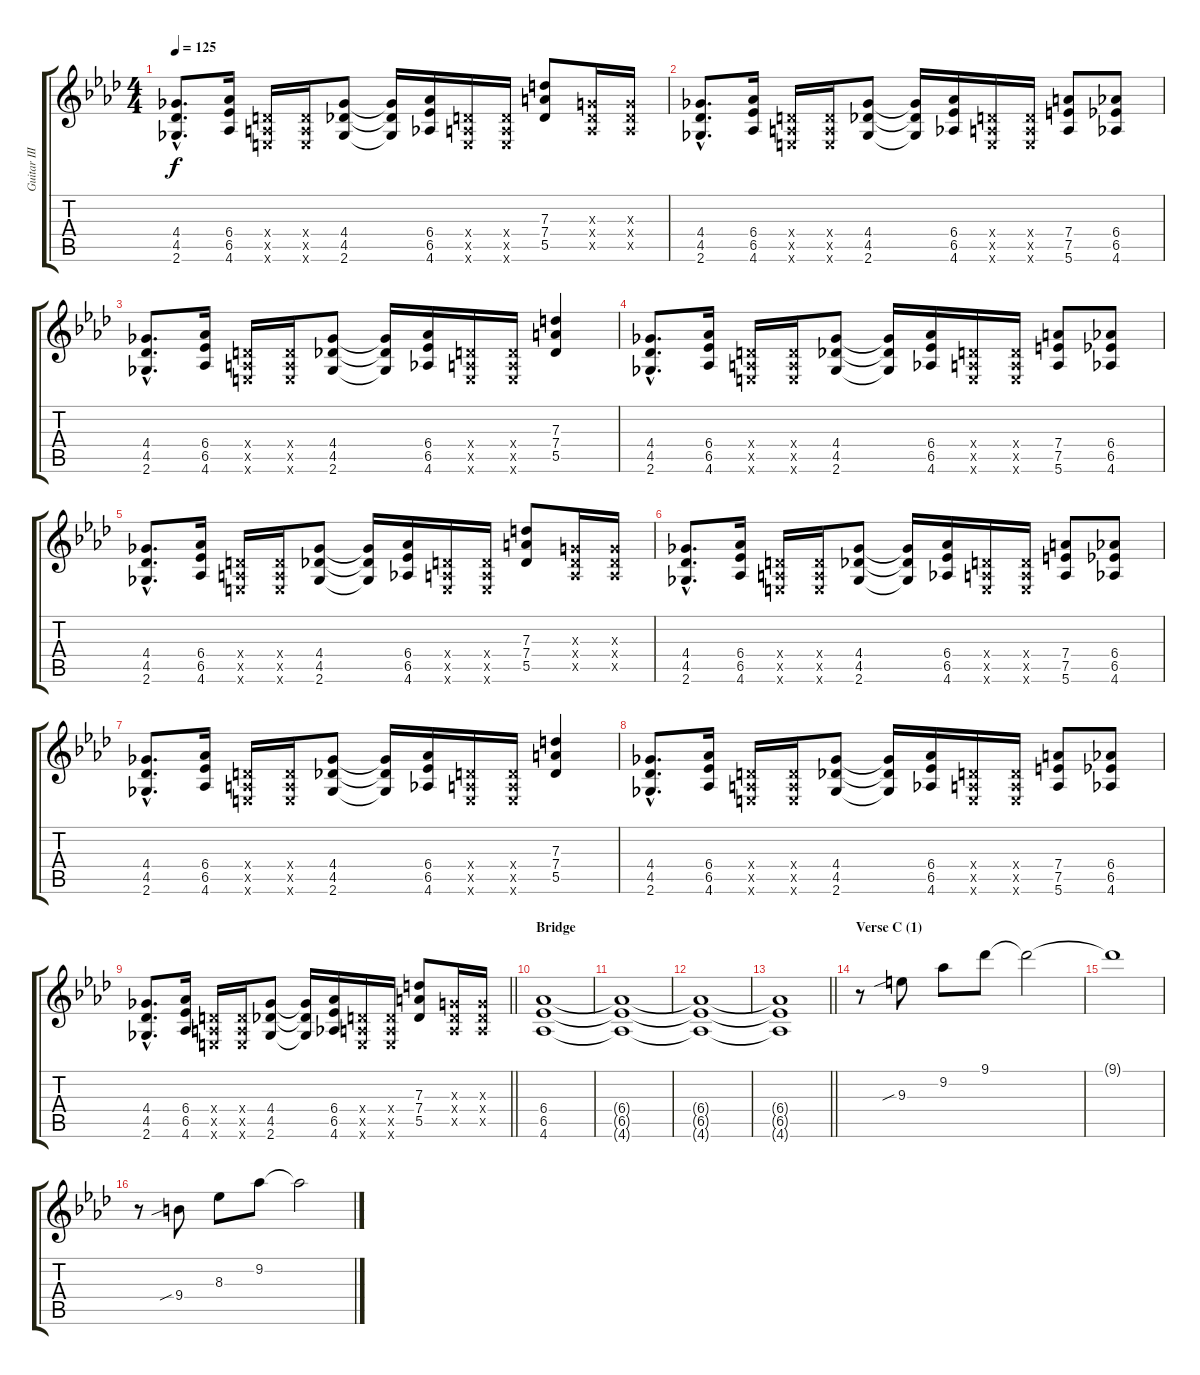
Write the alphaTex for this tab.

\track ("Guitar III" "Guitar III") {instrument distortionguitar}
\staff {score tabs}
\tuning (E4 B3 G3 D3 A2 E2) {hide}
\ts (4 4)
\tempo 125
\clef g2
\ks ab
(4.4{hac} 4.5{hac} 2.6{hac}).8{d dy f} (6.4 6.5 4.6).16 (0.4{x} 0.5{x} 0.6{x}).16 (0.4{x} 0.5{x} 0.6{x}).16 (4.4 4.5 2.6).8 (4.4{t} 4.5{t} 2.6{t}).16 (6.4 6.5 4.6).16 (0.4{x} 0.5{x} 0.6{x}).16 (0.4{x} 0.5{x} 0.6{x}).16 (7.3 7.4 5.5).8 (0.3{x} 0.4{x} 0.5{x}).16 (0.3{x} 0.4{x} 0.5{x}).16 |
(4.4{hac} 4.5{hac} 2.6{hac}).8{d} (6.4 6.5 4.6).16 (0.4{x} 0.5{x} 0.6{x}).16 (0.4{x} 0.5{x} 0.6{x}).16 (4.4 4.5 2.6).8 (4.4{t} 4.5{t} 2.6{t}).16 (6.4 6.5 4.6).16 (0.4{x} 0.5{x} 0.6{x}).16 (0.4{x} 0.5{x} 0.6{x}).16 (7.4 7.5 5.6).8 (6.4 6.5 4.6).8 |
(4.4{hac} 4.5{hac} 2.6{hac}).8{d} (6.4 6.5 4.6).16 (0.4{x} 0.5{x} 0.6{x}).16 (0.4{x} 0.5{x} 0.6{x}).16 (4.4 4.5 2.6).8 (4.4{t} 4.5{t} 2.6{t}).16 (6.4 6.5 4.6).16 (0.4{x} 0.5{x} 0.6{x}).16 (0.4{x} 0.5{x} 0.6{x}).16 (7.3 7.4 5.5).4 |
(4.4{hac} 4.5{hac} 2.6{hac}).8{d} (6.4 6.5 4.6).16 (0.4{x} 0.5{x} 0.6{x}).16 (0.4{x} 0.5{x} 0.6{x}).16 (4.4 4.5 2.6).8 (4.4{t} 4.5{t} 2.6{t}).16 (6.4 6.5 4.6).16 (0.4{x} 0.5{x} 0.6{x}).16 (0.4{x} 0.5{x} 0.6{x}).16 (7.4 7.5 5.6).8 (6.4 6.5 4.6).8 |
(4.4{hac} 4.5{hac} 2.6{hac}).8{d} (6.4 6.5 4.6).16 (0.4{x} 0.5{x} 0.6{x}).16 (0.4{x} 0.5{x} 0.6{x}).16 (4.4 4.5 2.6).8 (4.4{t} 4.5{t} 2.6{t}).16 (6.4 6.5 4.6).16 (0.4{x} 0.5{x} 0.6{x}).16 (0.4{x} 0.5{x} 0.6{x}).16 (7.3 7.4 5.5).8 (0.3{x} 0.4{x} 0.5{x}).16 (0.3{x} 0.4{x} 0.5{x}).16 |
(4.4{hac} 4.5{hac} 2.6{hac}).8{d} (6.4 6.5 4.6).16 (0.4{x} 0.5{x} 0.6{x}).16 (0.4{x} 0.5{x} 0.6{x}).16 (4.4 4.5 2.6).8 (4.4{t} 4.5{t} 2.6{t}).16 (6.4 6.5 4.6).16 (0.4{x} 0.5{x} 0.6{x}).16 (0.4{x} 0.5{x} 0.6{x}).16 (7.4 7.5 5.6).8 (6.4 6.5 4.6).8 |
(4.4{hac} 4.5{hac} 2.6{hac}).8{d} (6.4 6.5 4.6).16 (0.4{x} 0.5{x} 0.6{x}).16 (0.4{x} 0.5{x} 0.6{x}).16 (4.4 4.5 2.6).8 (4.4{t} 4.5{t} 2.6{t}).16 (6.4 6.5 4.6).16 (0.4{x} 0.5{x} 0.6{x}).16 (0.4{x} 0.5{x} 0.6{x}).16 (7.3 7.4 5.5).4 |
(4.4{hac} 4.5{hac} 2.6{hac}).8{d} (6.4 6.5 4.6).16 (0.4{x} 0.5{x} 0.6{x}).16 (0.4{x} 0.5{x} 0.6{x}).16 (4.4 4.5 2.6).8 (4.4{t} 4.5{t} 2.6{t}).16 (6.4 6.5 4.6).16 (0.4{x} 0.5{x} 0.6{x}).16 (0.4{x} 0.5{x} 0.6{x}).16 (7.4 7.5 5.6).8 (6.4 6.5 4.6).8 |
\barLineRight lightlight
(4.4{hac} 4.5{hac} 2.6{hac}).8{d} (6.4 6.5 4.6).16 (0.4{x} 0.5{x} 0.6{x}).16 (0.4{x} 0.5{x} 0.6{x}).16 (4.4 4.5 2.6).8 (4.4{t} 4.5{t} 2.6{t}).16 (6.4 6.5 4.6).16 (0.4{x} 0.5{x} 0.6{x}).16 (0.4{x} 0.5{x} 0.6{x}).16 (7.3 7.4 5.5).8 (0.3{x} 0.4{x} 0.5{x}).16 (0.3{x} 0.4{x} 0.5{x}).16 |
\section ("" "Bridge")
(6.4 6.5 4.6).1 |
(6.4{t} 6.5{t} 4.6{t}).1 |
(6.4{t} 6.5{t} 4.6{t}).1 |
\barLineRight lightlight
(6.4{t} 6.5{t} 4.6{t}).1 |
\section ("" "Verse C (1)")
r.8{instrument overdrivenguitar} 9.3{sib}.8 9.2.8 9.1.8 9.1{t}.2 |
9.1{t}.1 |
r.8 9.4{sib}.8 8.3.8 9.2.8 9.2{t}.2
